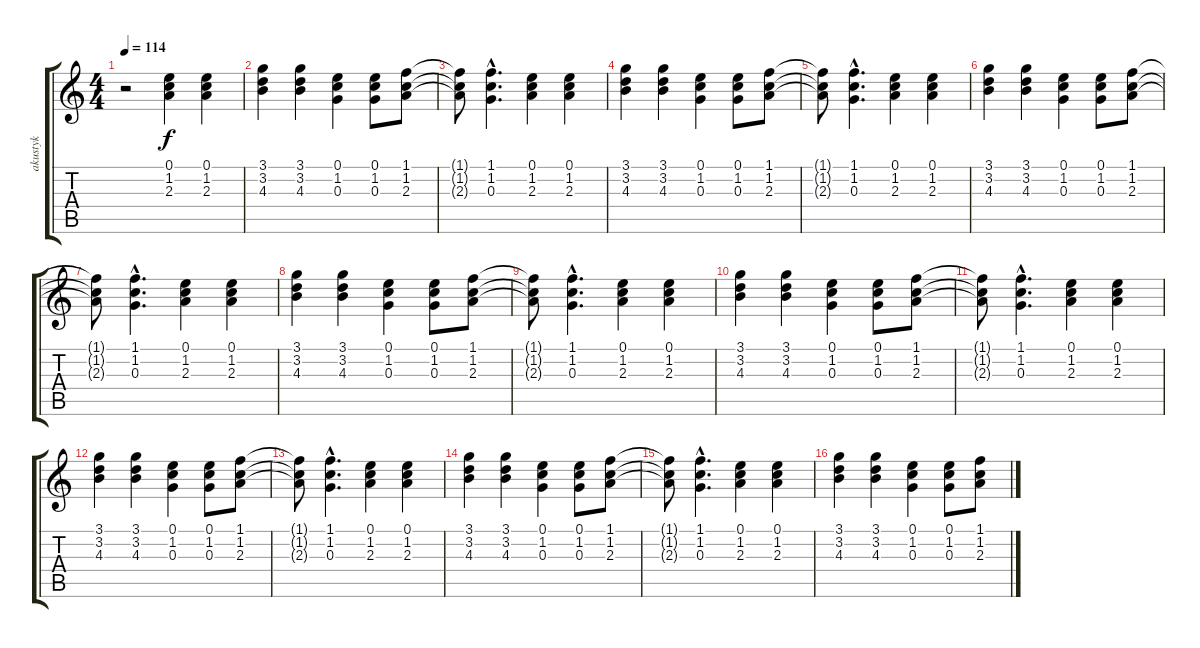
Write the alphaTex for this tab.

\track ("akustyk" "akustyk") {instrument acousticguitarsteel}
\staff {score tabs}
\tuning (E4 B3 G3 D3 A2 E2) {hide}
\ts (4 4)
\tempo 114
\clef g2
\ks c
r.2{dy f} (0.1 1.2 2.3).4 (0.1 1.2 2.3).4 |
(3.1 3.2 4.3).4 (3.1 3.2 4.3).4 (0.1 1.2 0.3).4 (0.1 1.2 0.3).8 (1.1 1.2 2.3).8 |
(1.1{t} 1.2{t} 2.3{t}).8 (1.1{hac} 1.2{hac} 0.3{hac}).4{d} (0.1 1.2 2.3).4 (0.1 1.2 2.3).4 |
(3.1 3.2 4.3).4 (3.1 3.2 4.3).4 (0.1 1.2 0.3).4 (0.1 1.2 0.3).8 (1.1 1.2 2.3).8 |
(1.1{t} 1.2{t} 2.3{t}).8 (1.1{hac} 1.2{hac} 0.3{hac}).4{d} (0.1 1.2 2.3).4 (0.1 1.2 2.3).4 |
(3.1 3.2 4.3).4 (3.1 3.2 4.3).4 (0.1 1.2 0.3).4 (0.1 1.2 0.3).8 (1.1 1.2 2.3).8 |
(1.1{t} 1.2{t} 2.3{t}).8 (1.1{hac} 1.2{hac} 0.3{hac}).4{d} (0.1 1.2 2.3).4 (0.1 1.2 2.3).4 |
(3.1 3.2 4.3).4 (3.1 3.2 4.3).4 (0.1 1.2 0.3).4 (0.1 1.2 0.3).8 (1.1 1.2 2.3).8 |
(1.1{t} 1.2{t} 2.3{t}).8 (1.1{hac} 1.2{hac} 0.3{hac}).4{d} (0.1 1.2 2.3).4 (0.1 1.2 2.3).4 |
(3.1 3.2 4.3).4 (3.1 3.2 4.3).4 (0.1 1.2 0.3).4 (0.1 1.2 0.3).8 (1.1 1.2 2.3).8 |
(1.1{t} 1.2{t} 2.3{t}).8 (1.1{hac} 1.2{hac} 0.3{hac}).4{d} (0.1 1.2 2.3).4 (0.1 1.2 2.3).4 |
(3.1 3.2 4.3).4 (3.1 3.2 4.3).4 (0.1 1.2 0.3).4 (0.1 1.2 0.3).8 (1.1 1.2 2.3).8 |
(1.1{t} 1.2{t} 2.3{t}).8 (1.1{hac} 1.2{hac} 0.3{hac}).4{d} (0.1 1.2 2.3).4 (0.1 1.2 2.3).4 |
(3.1 3.2 4.3).4 (3.1 3.2 4.3).4 (0.1 1.2 0.3).4 (0.1 1.2 0.3).8 (1.1 1.2 2.3).8 |
(1.1{t} 1.2{t} 2.3{t}).8 (1.1{hac} 1.2{hac} 0.3{hac}).4{d} (0.1 1.2 2.3).4 (0.1 1.2 2.3).4 |
(3.1 3.2 4.3).4 (3.1 3.2 4.3).4 (0.1 1.2 0.3).4 (0.1 1.2 0.3).8 (1.1 1.2 2.3).8
